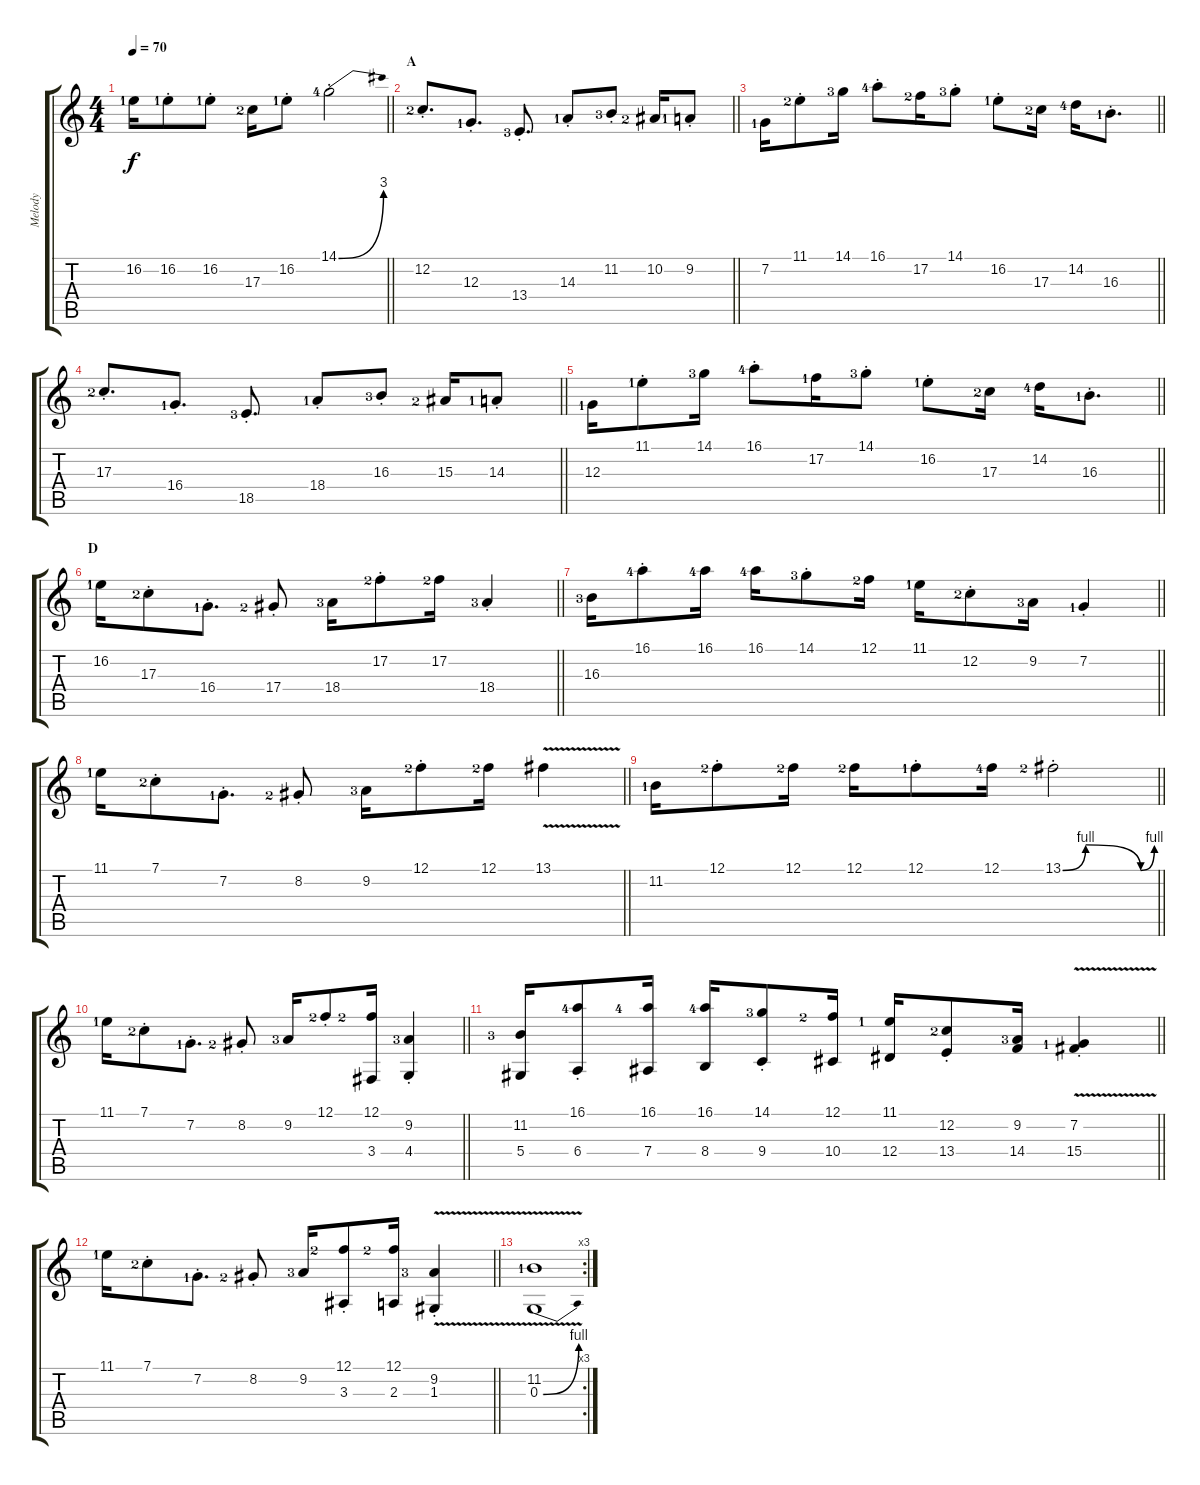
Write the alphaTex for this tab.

\track ("Melody" "Melody") {instrument lead5charang}
\staff {score tabs}
\tuning (F4 C4 G3 Eb3 Bb2 F2) {hide}
\ts (4 4)
\tempo 70
\clef g2
\barLineRight lightlight
\ks c
16.2{lf 2}.16{dy f} 16.2{st lf 2}.8 16.2{st lf 2}.8 17.3{lf 3}.16 16.2{st lf 2}.8 14.1{be (bend 0 0 60 12) st lf 5}.2 |
\section ("" "A")
\barLineRight lightlight
12.2{st lf 3}.8{d} 12.3{st lf 2}.8{d} 13.4{st lf 4}.8{d} 14.3{st lf 2}.8 11.2{st lf 4}.8 10.2{lf 3}.16 9.2{st lf 2}.8 |
\barLineRight lightlight
7.2{lf 2}.16 11.1{st lf 3}.8 14.1{lf 4}.16 16.1{st lf 5}.8 17.2{lf 3}.16 14.1{st lf 4}.8 16.2{st lf 2}.8 17.3{lf 3}.16 14.2{lf 5}.16 16.3{st lf 2}.8{d} |
\barLineRight lightlight
17.3{st lf 3}.8{d} 16.4{st lf 2}.8{d} 18.5{st lf 4}.8{d} 18.4{st lf 2}.8 16.3{st lf 4}.8 15.3{lf 3}.16 14.3{st lf 2}.8 |
\barLineRight lightlight
12.3{lf 2}.16 11.1{st lf 2}.8 14.1{lf 4}.16 16.1{st lf 5}.8 17.2{lf 2}.16 14.1{st lf 4}.8 16.2{st lf 2}.8 17.3{lf 3}.16 14.2{lf 5}.16 16.3{st lf 2}.8{d} |
\section ("" "D")
\barLineRight lightlight
16.2{lf 2}.16 17.3{st lf 3}.8 16.4{st lf 2}.8{d} 17.4{st lf 3}.8 18.4{lf 4}.16 17.2{st lf 3}.8 17.2{lf 3}.16 18.4{st lf 4}.4 |
\barLineRight lightlight
16.3{lf 4}.16 16.1{st lf 5}.8 16.1{lf 5}.16 16.1{lf 5}.16 14.1{st lf 4}.8 12.1{lf 3}.16 11.1{lf 2}.16 12.2{st lf 3}.8 9.2{lf 4}.16 7.2{st lf 2}.4 |
\barLineRight lightlight
11.1{lf 2}.16 7.1{st lf 3}.8 7.2{st lf 2}.8{d} 8.2{st lf 3}.8 9.2{lf 4}.16 12.1{st lf 3}.8 12.1{lf 3}.16 13.1{v}.4 |
\barLineRight lightlight
11.2{lf 2}.16 12.1{st lf 3}.8 12.1{lf 3}.16 12.1{lf 3}.16 12.1{st lf 2}.8 12.1{lf 5}.16 13.1{be (custom 0 0 15 4 51 0 60 4) st lf 3}.2 |
\barLineRight lightlight
11.1{lf 2}.16 7.1{st lf 3}.8 7.2{st lf 2}.8{d} 8.2{st lf 3}.8 9.2{lf 4}.16 12.1{st lf 3}.8 (12.1{lf 3} 3.4).16 (9.2{st lf 4} 4.4).4 |
\barLineRight lightlight
(11.2{lf 4} 5.4).16 (16.1{st lf 5} 6.4).8 (16.1{lf 5} 7.4).16 (16.1{lf 5} 8.4).16 (14.1{st lf 4} 9.4).8 (12.1{lf 3} 10.4).16 (11.1{lf 2} 12.4).16 (12.2{st lf 3} 13.4).8 (9.2{lf 4} 14.4).16 (7.2{st lf 2} 15.4{v}).4 |
\barLineRight lightlight
11.1{lf 2}.16 7.1{st lf 3}.8 7.2{st lf 2}.8{d} 8.2{st lf 3}.8 9.2{lf 4}.16 (12.1{st lf 3} 3.3).8 (12.1{lf 3} 2.3).16 (9.2{v st lf 4} 1.3).4 |
\rc 3
(11.2{v lf 2} 0.3{be (bend 0 0 60 4)}).1
